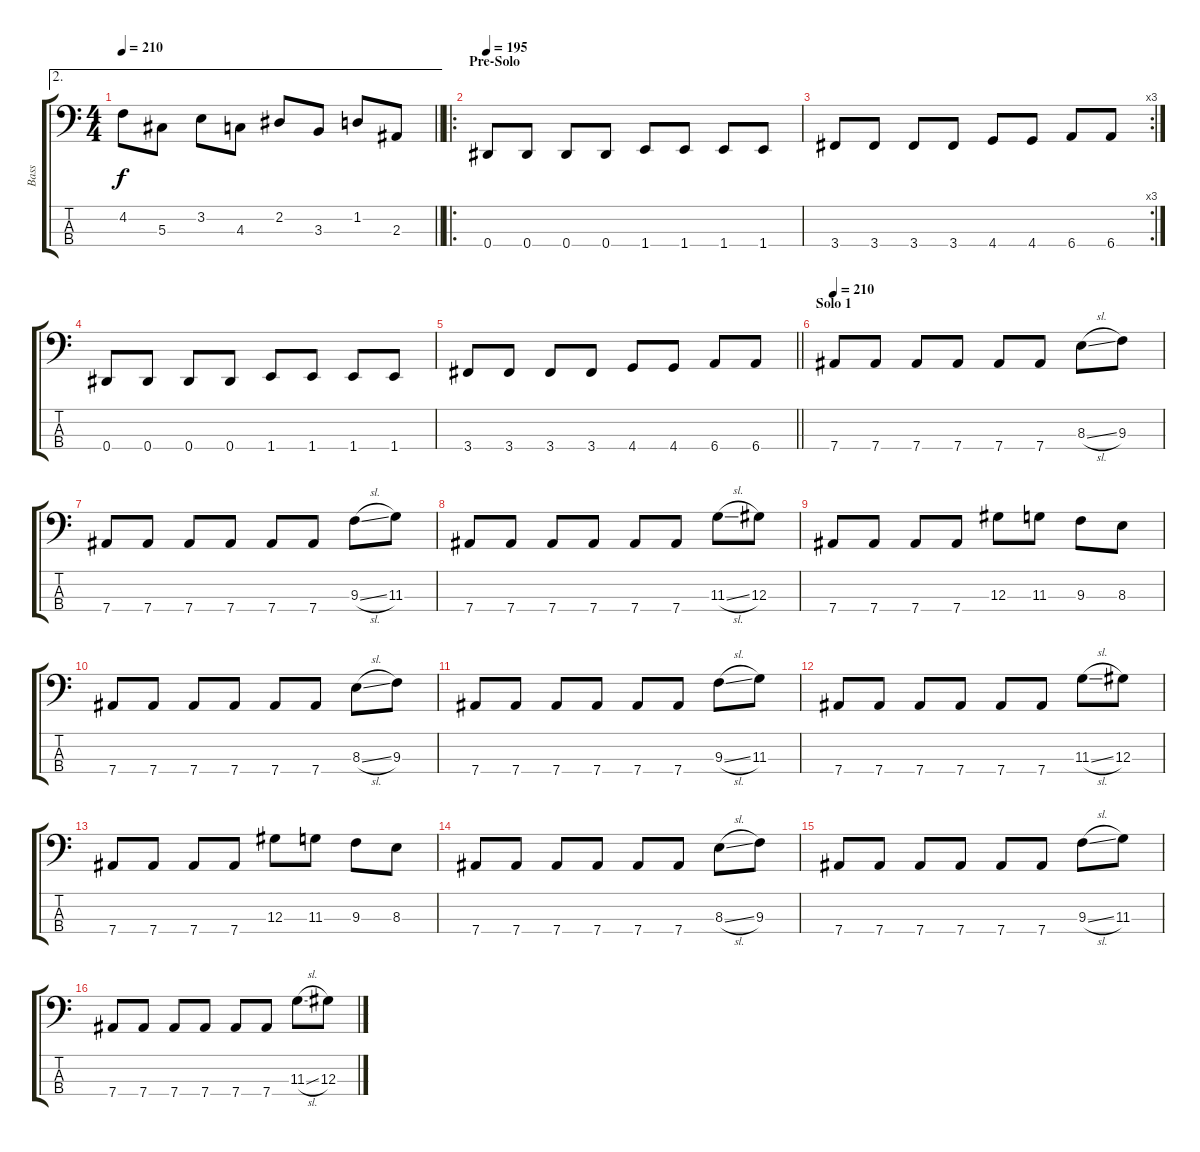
\track ("Bass" "Bass") {instrument electricbassfinger}
\staff {score tabs}
\tuning (Gb2 Db2 Ab1 Eb1) {hide}
\ae 2
\ts (4 4)
\tempo 210
\clef f4
\barLineRight lightlight
\ks c
4.2.8{dy f} 5.3.8 3.2.8 4.3.8 2.2.8 3.3.8 1.2.8 2.3.8 |
\ro
\section ("" "Pre-Solo")
\tempo 195
0.4.8 0.4.8 0.4.8 0.4.8 1.4.8 1.4.8 1.4.8 1.4.8 |
\rc 3
3.4.8 3.4.8 3.4.8 3.4.8 4.4.8 4.4.8 6.4.8 6.4.8 |
0.4.8 0.4.8 0.4.8 0.4.8 1.4.8 1.4.8 1.4.8 1.4.8 |
\barLineRight lightlight
3.4.8 3.4.8 3.4.8 3.4.8 4.4.8 4.4.8 6.4.8 6.4.8 |
\section ("" "Solo 1")
\tempo 210
7.4.8 7.4.8 7.4.8 7.4.8 7.4.8 7.4.8 8.3{sl}.8 9.3.8 |
7.4.8 7.4.8 7.4.8 7.4.8 7.4.8 7.4.8 9.3{sl}.8 11.3.8 |
7.4.8 7.4.8 7.4.8 7.4.8 7.4.8 7.4.8 11.3{sl}.8 12.3.8 |
7.4.8 7.4.8 7.4.8 7.4.8 12.3.8 11.3.8 9.3.8 8.3.8 |
7.4.8 7.4.8 7.4.8 7.4.8 7.4.8 7.4.8 8.3{sl}.8 9.3.8 |
7.4.8 7.4.8 7.4.8 7.4.8 7.4.8 7.4.8 9.3{sl}.8 11.3.8 |
7.4.8 7.4.8 7.4.8 7.4.8 7.4.8 7.4.8 11.3{sl}.8 12.3.8 |
7.4.8 7.4.8 7.4.8 7.4.8 12.3.8 11.3.8 9.3.8 8.3.8 |
7.4.8 7.4.8 7.4.8 7.4.8 7.4.8 7.4.8 8.3{sl}.8 9.3.8 |
7.4.8 7.4.8 7.4.8 7.4.8 7.4.8 7.4.8 9.3{sl}.8 11.3.8 |
7.4.8 7.4.8 7.4.8 7.4.8 7.4.8 7.4.8 11.3{sl}.8 12.3.8
